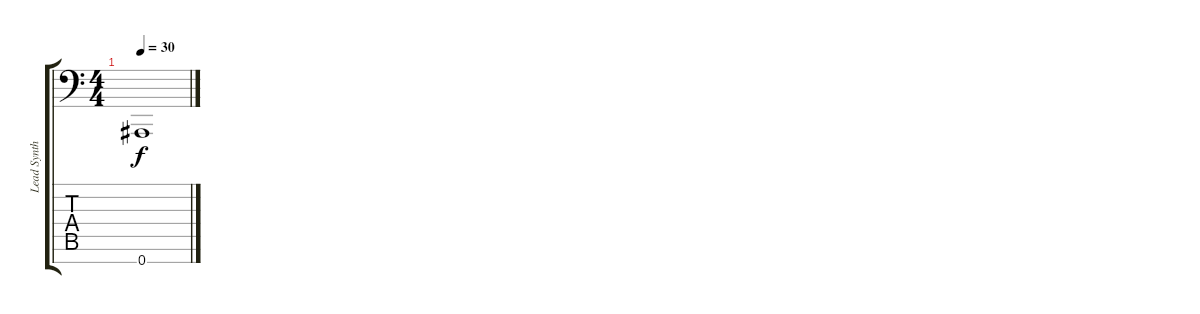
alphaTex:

\track ("Lead Synth [Low]" "Lead Synth") {instrument lead2sawtooth}
\staff {score tabs}
\tuning (E4 B3 G3 D3 A2 E2 Bb1) {hide}
\ts (4 4)
\tempo 30
\clef f4
\ks c
0.7{t}.1{dy f}
